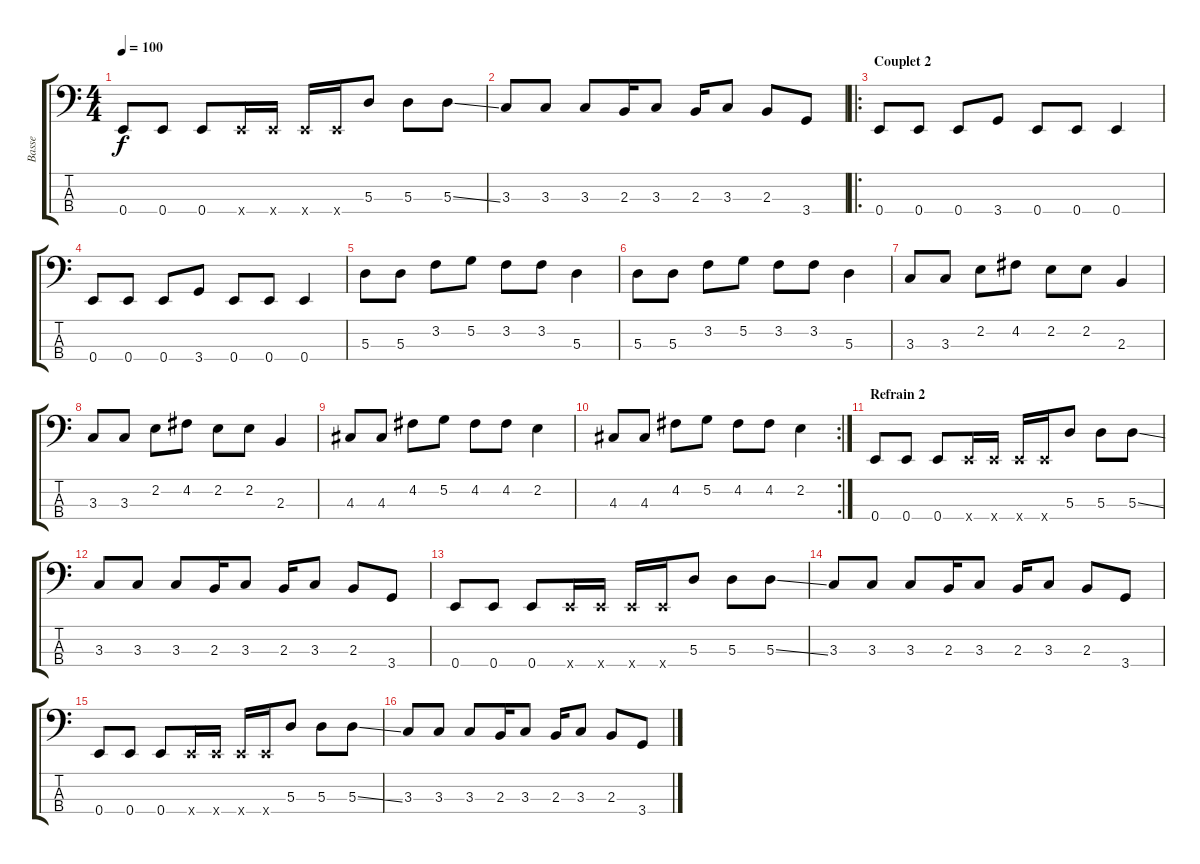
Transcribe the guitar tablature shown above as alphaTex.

\track ("Basse" "Basse") {instrument electricbassfinger}
\staff {score tabs}
\tuning (G2 D2 A1 E1) {hide}
\ts (4 4)
\tempo 100
\clef f4
\ks c
0.4.8{dy f} 0.4.8 0.4.8 0.4{x}.16 0.4{x}.16 0.4{x}.16 0.4{x}.16 5.3.8 5.3.8 5.3{ss}.8 |
3.3.8 3.3.8 3.3.8 2.3.16 3.3.8 2.3.16 3.3.8 2.3.8 3.4.8 |
\ro
\section ("" "Couplet 2")
0.4.8 0.4.8 0.4.8 3.4.8 0.4.8 0.4.8 0.4.4 |
0.4.8 0.4.8 0.4.8 3.4.8 0.4.8 0.4.8 0.4.4 |
5.3.8 5.3.8 3.2.8 5.2.8 3.2.8 3.2.8 5.3.4 |
5.3.8 5.3.8 3.2.8 5.2.8 3.2.8 3.2.8 5.3.4 |
3.3.8 3.3.8 2.2.8 4.2.8 2.2.8 2.2.8 2.3.4 |
3.3.8 3.3.8 2.2.8 4.2.8 2.2.8 2.2.8 2.3.4 |
4.3.8 4.3.8 4.2.8 5.2.8 4.2.8 4.2.8 2.2.4 |
\rc 2
4.3.8 4.3.8 4.2.8 5.2.8 4.2.8 4.2.8 2.2.4 |
\section ("" "Refrain 2")
0.4.8 0.4.8 0.4.8 0.4{x}.16 0.4{x}.16 0.4{x}.16 0.4{x}.16 5.3.8 5.3.8 5.3{ss}.8 |
3.3.8 3.3.8 3.3.8 2.3.16 3.3.8 2.3.16 3.3.8 2.3.8 3.4.8 |
0.4.8 0.4.8 0.4.8 0.4{x}.16 0.4{x}.16 0.4{x}.16 0.4{x}.16 5.3.8 5.3.8 5.3{ss}.8 |
3.3.8 3.3.8 3.3.8 2.3.16 3.3.8 2.3.16 3.3.8 2.3.8 3.4.8 |
0.4.8 0.4.8 0.4.8 0.4{x}.16 0.4{x}.16 0.4{x}.16 0.4{x}.16 5.3.8 5.3.8 5.3{ss}.8 |
3.3.8 3.3.8 3.3.8 2.3.16 3.3.8 2.3.16 3.3.8 2.3.8 3.4.8
